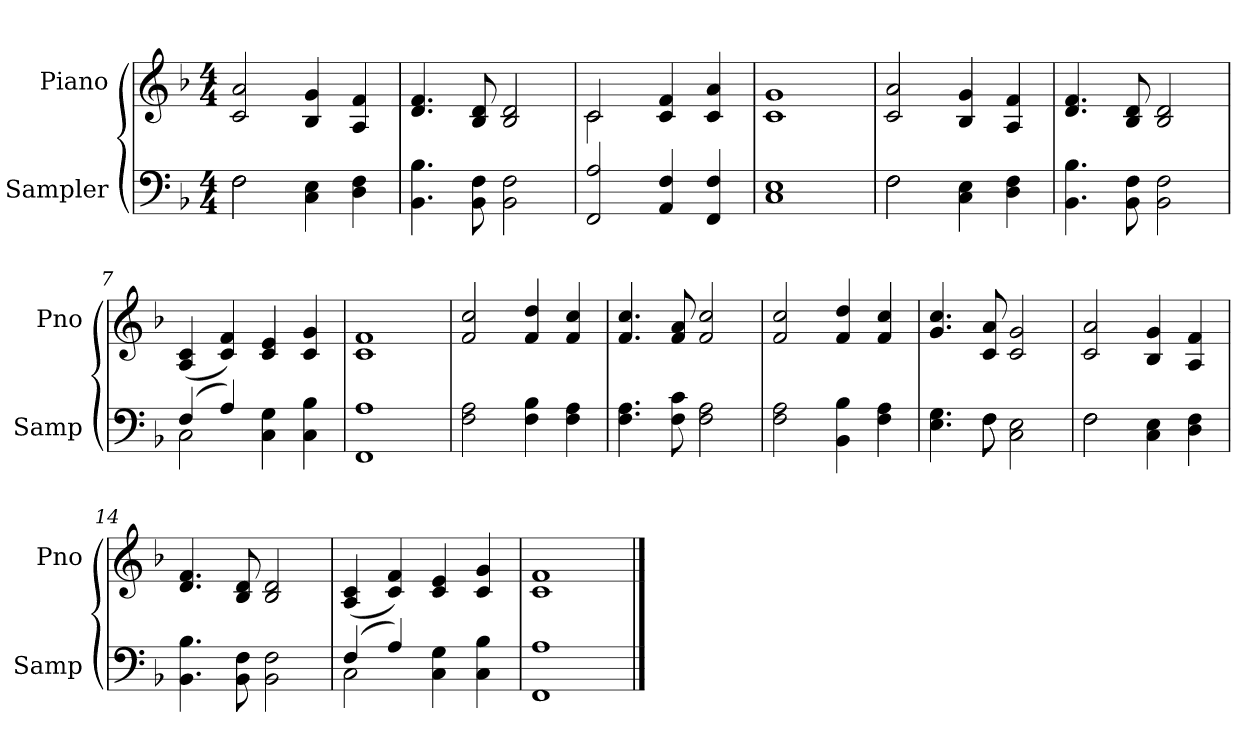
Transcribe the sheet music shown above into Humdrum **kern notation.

**kern	**kern
*part2	*part1
*staff2	*staff1
*I"Sampler	*I"Piano
*I'Samp	*I'Pno
*clefF4	*clefG2
*k[b-]	*k[b-]
*F:	*F:
*M4/4	*M4/4
=1	=1
*^	*
2F\	2F	2c/ 2a/
4C\ 4E\	2ryy	4B-/ 4g/
4D\ 4F\	.	4A/ 4f/
*v	*v	*
=2	=2
4.BB-\ 4.B-\	4.d/ 4.f/
8BB-\ 8F\	8B-/ 8d/
2BB-\ 2F\	2B-/ 2d/
=3	=3
*	*^
2FF/ 2A/	2c/	2c
4AA/ 4F/	4c/ 4f/	2ryy
4FF/ 4F/	4c/ 4a/	.
*	*v	*v
=4	=4
1C/ 1E/	1c/ 1g/
=5	=5
*^	*
2F\	2F	2c/ 2a/
4C\ 4E\	2ryy	4B-/ 4g/
4D\ 4F\	.	4A/ 4f/
*v	*v	*
=6	=6
4.BB-\ 4.B-\	4.d/ 4.f/
8BB-\ 8F\	8B-/ 8d/
2BB-\ 2F\	2B-/ 2d/
=7	=7
*^	*
(4F/	2C	(4A/ 4c/
4A/)	.	4c/ 4f/)
4C\ 4G\	2ryy	4c/ 4e/
4C\ 4B-\	.	4c/ 4g/
*v	*v	*
=8	=8
1FF/ 1A/	1c/ 1f/
=9	=9
2F\ 2A\	2f/ 2cc/
4F\ 4B-\	4f/ 4dd/
4F\ 4A\	4f/ 4cc/
=10	=10
4.F\ 4.A\	4.f/ 4.cc/
8F\ 8c\	8f/ 8a/
2F\ 2A\	2f/ 2cc/
=11	=11
2F\ 2A\	2f/ 2cc/
4BB-\ 4B-\	4f/ 4dd/
4F\ 4A\	4f/ 4cc/
=12	=12
*^	*
4.E\ 4.G\	4.ryy	4.g/ 4.cc/
8F\	8F	8c/ 8a/
2C\ 2E\	2ryy	2c/ 2g/
=13	=13	=13
2F\	2F	2c/ 2a/
4C\ 4E\	2ryy	4B-/ 4g/
4D\ 4F\	.	4A/ 4f/
*v	*v	*
=14	=14
4.BB-\ 4.B-\	4.d/ 4.f/
8BB-\ 8F\	8B-/ 8d/
2BB-\ 2F\	2B-/ 2d/
=15	=15
*^	*
(4F/	2C	(4A/ 4c/
4A/)	.	4c/ 4f/)
4C\ 4G\	2ryy	4c/ 4e/
4C\ 4B-\	.	4c/ 4g/
*v	*v	*
=16	=16
1FF\ 1A\	1c/ 1f/
==	==
*-	*-
